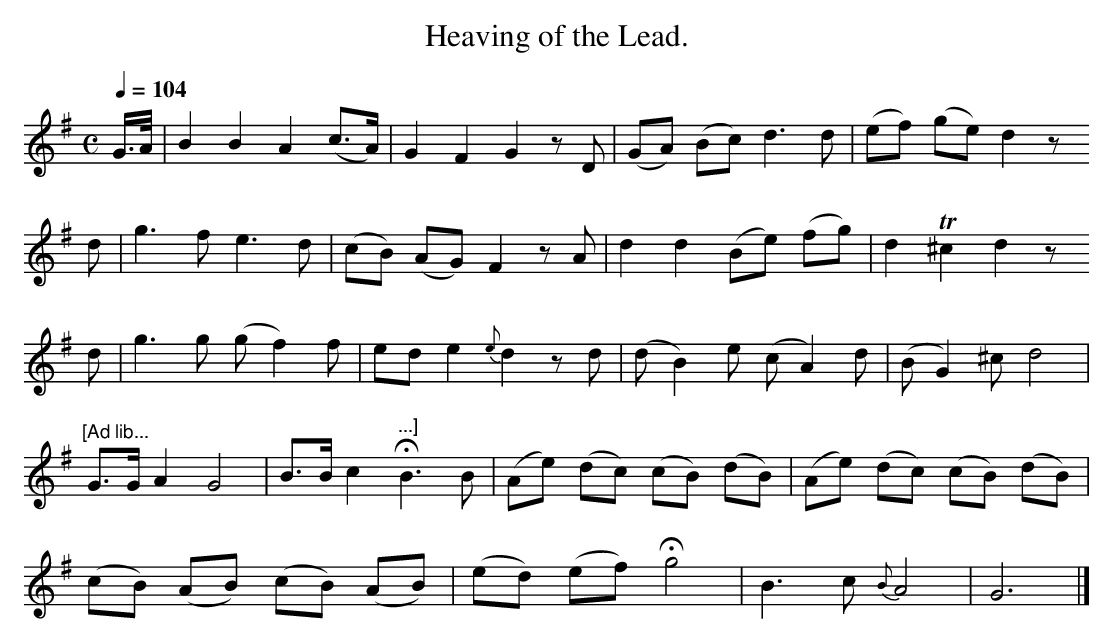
X:1
T:Heaving of the Lead.
M:C
L:1/8
Q:1/4=104
K:G
G/>A/|B2B2  A2(c>A)| G2   F2    G2 zD|(GA) (Bc) d3    d |(ef) (ge) d2 z
d    |g3 f  e3   d |(cB) (AG)   F2 zA| d2   d2 (Be) (fg)| d2 T^c2  d2 z
d    |g3 g (gf2) f | ed   e2 {e}d2 zd|(dB2)  e (cA2)  d |(BG2)^c   d4 |
"^[Ad lib..."G>G A2G4|B>B c2 "^...]"HB3   \
B|(Ae) (dc) (cB) (dB)|(Ae) (dc) (cB) (dB)|
  (cB) (AB) (cB) (AB)|(ed) (ef) Hg4      |B3c {B}A4|G6|]
